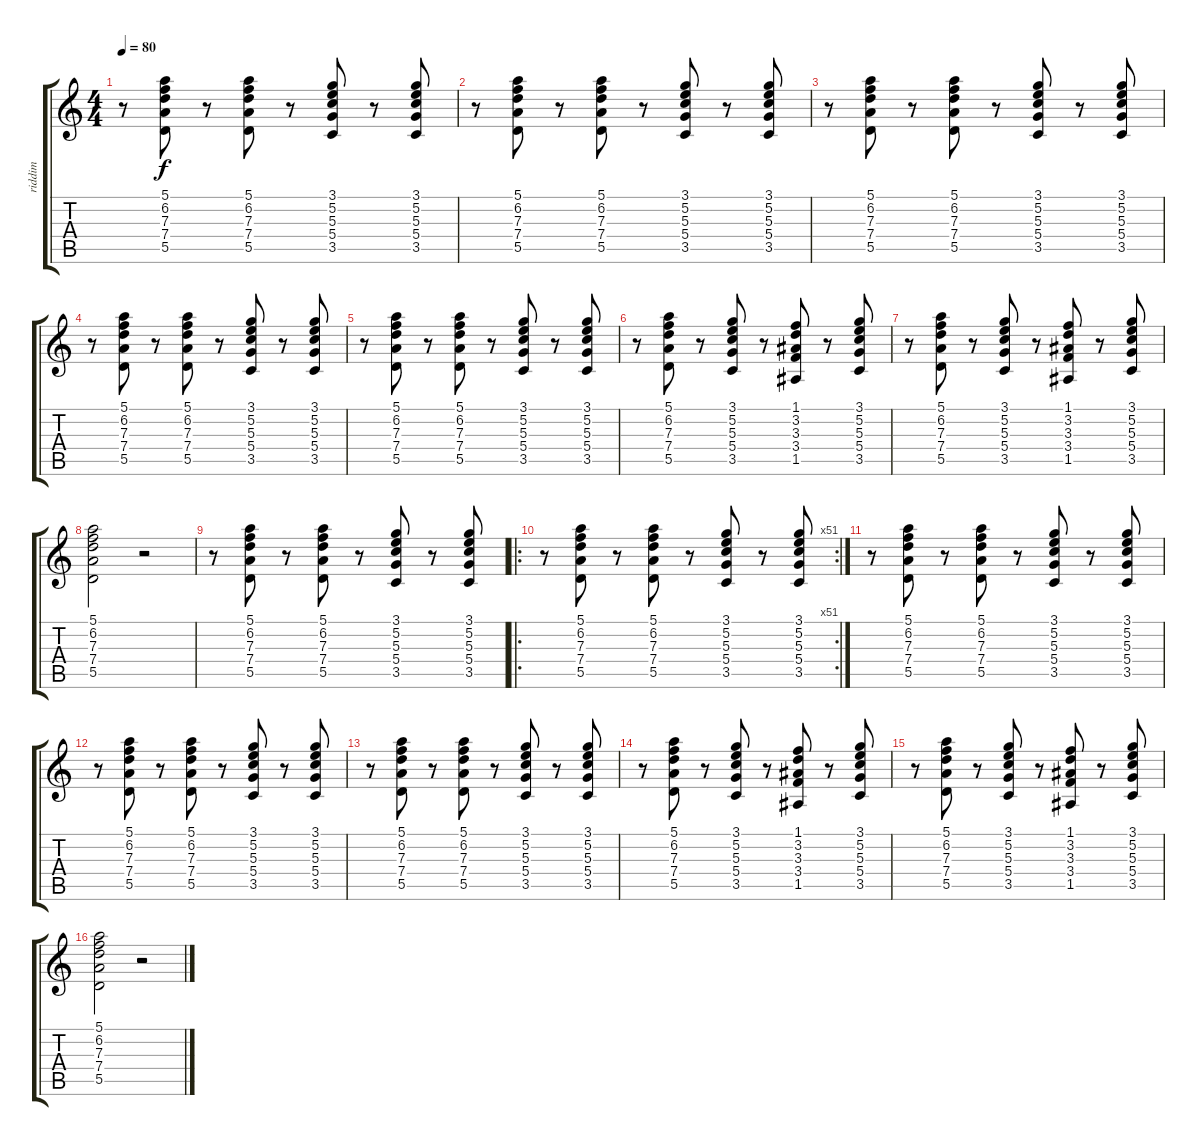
\track ("riddim" "riddim") {instrument electricguitarclean}
\staff {score tabs}
\tuning (E4 B3 G3 D3 A2 E2) {hide}
\ts (4 4)
\tempo 80
\clef g2
\ks c
r.8{dy f} (5.1 6.2 7.3 7.4 5.5).8 r.8 (5.1 6.2 7.3 7.4 5.5).8 r.8 (3.1 5.2 5.3 5.4 3.5).8 r.8 (3.1 5.2 5.3 5.4 3.5).8 |
r.8 (5.1 6.2 7.3 7.4 5.5).8 r.8 (5.1 6.2 7.3 7.4 5.5).8 r.8 (3.1 5.2 5.3 5.4 3.5).8 r.8 (3.1 5.2 5.3 5.4 3.5).8 |
r.8 (5.1 6.2 7.3 7.4 5.5).8 r.8 (5.1 6.2 7.3 7.4 5.5).8 r.8 (3.1 5.2 5.3 5.4 3.5).8 r.8 (3.1 5.2 5.3 5.4 3.5).8 |
r.8 (5.1 6.2 7.3 7.4 5.5).8 r.8 (5.1 6.2 7.3 7.4 5.5).8 r.8 (3.1 5.2 5.3 5.4 3.5).8 r.8 (3.1 5.2 5.3 5.4 3.5).8 |
r.8 (5.1 6.2 7.3 7.4 5.5).8 r.8 (5.1 6.2 7.3 7.4 5.5).8 r.8 (3.1 5.2 5.3 5.4 3.5).8 r.8 (3.1 5.2 5.3 5.4 3.5).8 |
r.8 (5.1 6.2 7.3 7.4 5.5).8 r.8 (3.1 5.2 5.3 5.4 3.5).8 r.8 (1.1 3.2 3.3 3.4 1.5).8 r.8 (3.1 5.2 5.3 5.4 3.5).8 |
r.8 (5.1 6.2 7.3 7.4 5.5).8 r.8 (3.1 5.2 5.3 5.4 3.5).8 r.8 (1.1 3.2 3.3 3.4 1.5).8 r.8 (3.1 5.2 5.3 5.4 3.5).8 |
(5.1 6.2 7.3 7.4 5.5).2 r.2 |
r.8 (5.1 6.2 7.3 7.4 5.5).8 r.8 (5.1 6.2 7.3 7.4 5.5).8 r.8 (3.1 5.2 5.3 5.4 3.5).8 r.8 (3.1 5.2 5.3 5.4 3.5).8 |
\ro
\rc 51
r.8 (5.1 6.2 7.3 7.4 5.5).8 r.8 (5.1 6.2 7.3 7.4 5.5).8 r.8 (3.1 5.2 5.3 5.4 3.5).8 r.8 (3.1 5.2 5.3 5.4 3.5).8 |
r.8 (5.1 6.2 7.3 7.4 5.5).8 r.8 (5.1 6.2 7.3 7.4 5.5).8 r.8 (3.1 5.2 5.3 5.4 3.5).8 r.8 (3.1 5.2 5.3 5.4 3.5).8 |
r.8 (5.1 6.2 7.3 7.4 5.5).8 r.8 (5.1 6.2 7.3 7.4 5.5).8 r.8 (3.1 5.2 5.3 5.4 3.5).8 r.8 (3.1 5.2 5.3 5.4 3.5).8 |
r.8 (5.1 6.2 7.3 7.4 5.5).8 r.8 (5.1 6.2 7.3 7.4 5.5).8 r.8 (3.1 5.2 5.3 5.4 3.5).8 r.8 (3.1 5.2 5.3 5.4 3.5).8 |
r.8 (5.1 6.2 7.3 7.4 5.5).8 r.8 (3.1 5.2 5.3 5.4 3.5).8 r.8 (1.1 3.2 3.3 3.4 1.5).8 r.8 (3.1 5.2 5.3 5.4 3.5).8 |
r.8 (5.1 6.2 7.3 7.4 5.5).8 r.8 (3.1 5.2 5.3 5.4 3.5).8 r.8 (1.1 3.2 3.3 3.4 1.5).8 r.8 (3.1 5.2 5.3 5.4 3.5).8 |
(5.1 6.2 7.3 7.4 5.5).2 r.2
